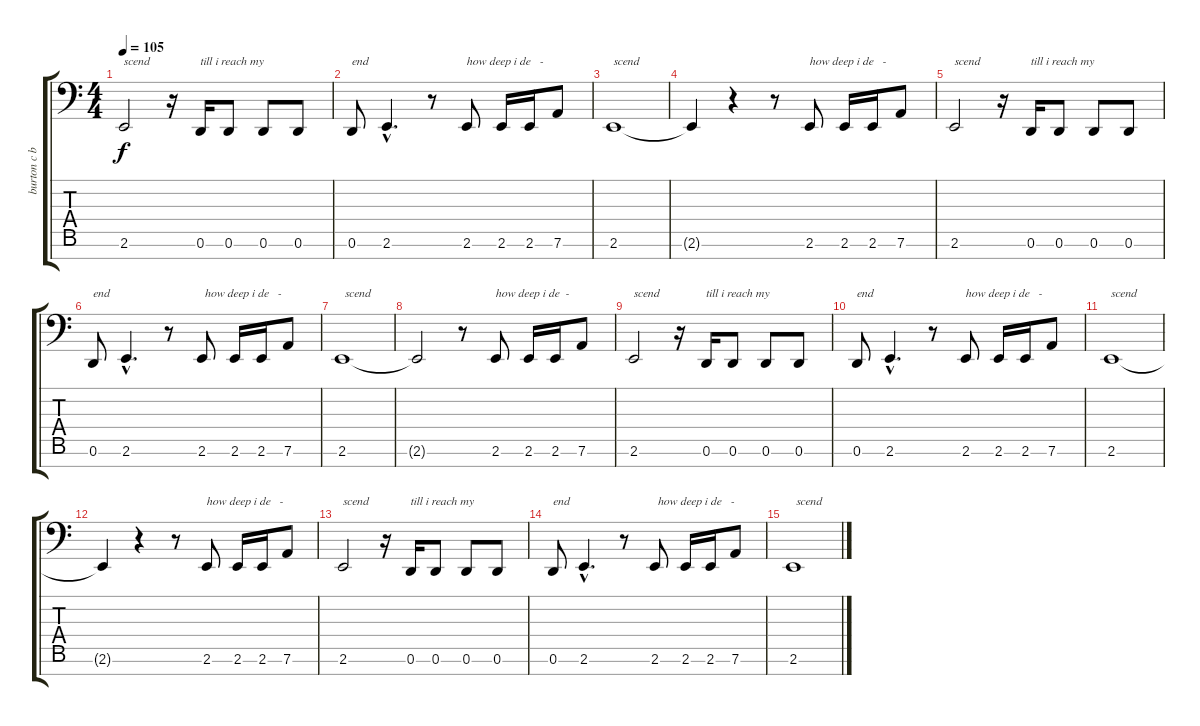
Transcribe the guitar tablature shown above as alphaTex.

\track ("burton c bell" "burton c b") {instrument lead1square}
\staff {score tabs}
\tuning (D4 A3 F3 C3 G2 D2 A1) {hide}
\ts (4 4)
\tempo 105
\clef f4
\ks c
2.6.2{txt "scend" dy f} r.16 0.6.16{txt "till i reach my"} 0.6.8 0.6.8 0.6.8 |
0.6.8{txt "end"} 2.6{hac}.4{d} r.8 2.6.8{txt "how deep i de   -"} 2.6.16 2.6.16 7.6.8 |
2.6.1{txt "scend"} |
2.6{t}.4 r.4 r.8 2.6.8{txt "how deep i de   -"} 2.6.16 2.6.16 7.6.8 |
2.6.2{txt "scend"} r.16 0.6.16{txt "till i reach my"} 0.6.8 0.6.8 0.6.8 |
0.6.8{txt "end"} 2.6{hac}.4{d} r.8 2.6.8{txt " how deep i de   -"} 2.6.16 2.6.16 7.6.8 |
2.6.1{txt " scend"} |
2.6{t}.2 r.8 2.6.8{txt "how deep i de  -"} 2.6.16 2.6.16 7.6.8 |
2.6.2{txt "scend"} r.16 0.6.16{txt "till i reach my"} 0.6.8 0.6.8 0.6.8 |
0.6.8{txt "end"} 2.6{hac}.4{d} r.8 2.6.8{txt "how deep i de   -"} 2.6.16 2.6.16 7.6.8 |
2.6.1{txt "scend"} |
2.6{t}.4 r.4 r.8 2.6.8{txt "how deep i de   -"} 2.6.16 2.6.16 7.6.8 |
2.6.2{txt "scend"} r.16 0.6.16{txt "till i reach my"} 0.6.8 0.6.8 0.6.8 |
0.6.8{txt "end"} 2.6{hac}.4{d} r.8 2.6.8{txt " how deep i de   -"} 2.6.16 2.6.16 7.6.8 |
2.6.1{txt " scend"}
